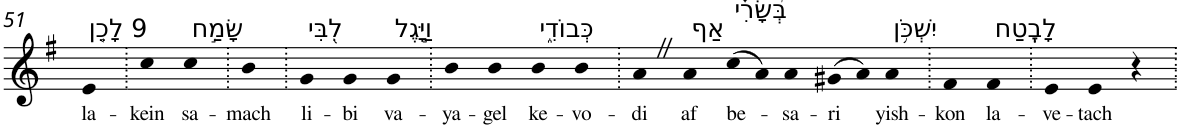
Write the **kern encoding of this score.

**kern	**text
*part1	*part1
*staff1	*staff1
*I"Piano	*
*I'Pno	*
!!LO:PB:g=z
*clefG2	*
*k[f#]	*
*G:	*
=51	=51
!LO:TX:a:t=9 לָכֵ֤ן	!
!	!LO:LY:b
4e	la-
=52.	=52.
!	!LO:LY:b
4cc	-kein
!LO:TX:a:t=שָׂמַ֣ח	!
!	!LO:LY:b
4cc	sa-
=53.	=53.
!	!LO:LY:b
4b	-mach
=54.	=54.
!LO:TX:a:t=לִ֭בִּי	!
!	!LO:LY:b
4g	li-
!	!LO:LY:b
4g	-bi
!LO:TX:a:t=וַיָּ֣גֶל	!
!	!LO:LY:b
4g	va-
=55.	=55.
!	!LO:LY:b
4b	-ya-
!	!LO:LY:b
4b	-gel
!LO:TX:a:t=כְּבוֹדִ֑י	!
!	!LO:LY:b
4b	ke-
!	!LO:LY:b
4b	-vo-
=56.	=56.
!	!LO:LY:b
4aZ	-di
!LO:TX:a:t=אַף	!
!	!LO:LY:b
4a	af
!LO:TX:a:t=בְּ֝שָׂרִ֗י	!
!	!LO:LY:b
(>8cc	be-
8a)	.
!	!LO:LY:b
4a	-sa-
!	!LO:LY:b
(>8g#X	-ri
8a)	.
!LO:TX:a:t=יִשְׁכֹּ֥ן	!
!	!LO:LY:b
4a	yish-
=57.	=57.
!	!LO:LY:b
4f#	-kon
!LO:TX:a:t=לָבֶֽטַח	!
!	!LO:LY:b
4f#	la-
=58.	=58.
!	!LO:LY:b
4e	-ve-
!	!LO:LY:b
4e	-tach
4r	.
=.	=.
*-	*-
